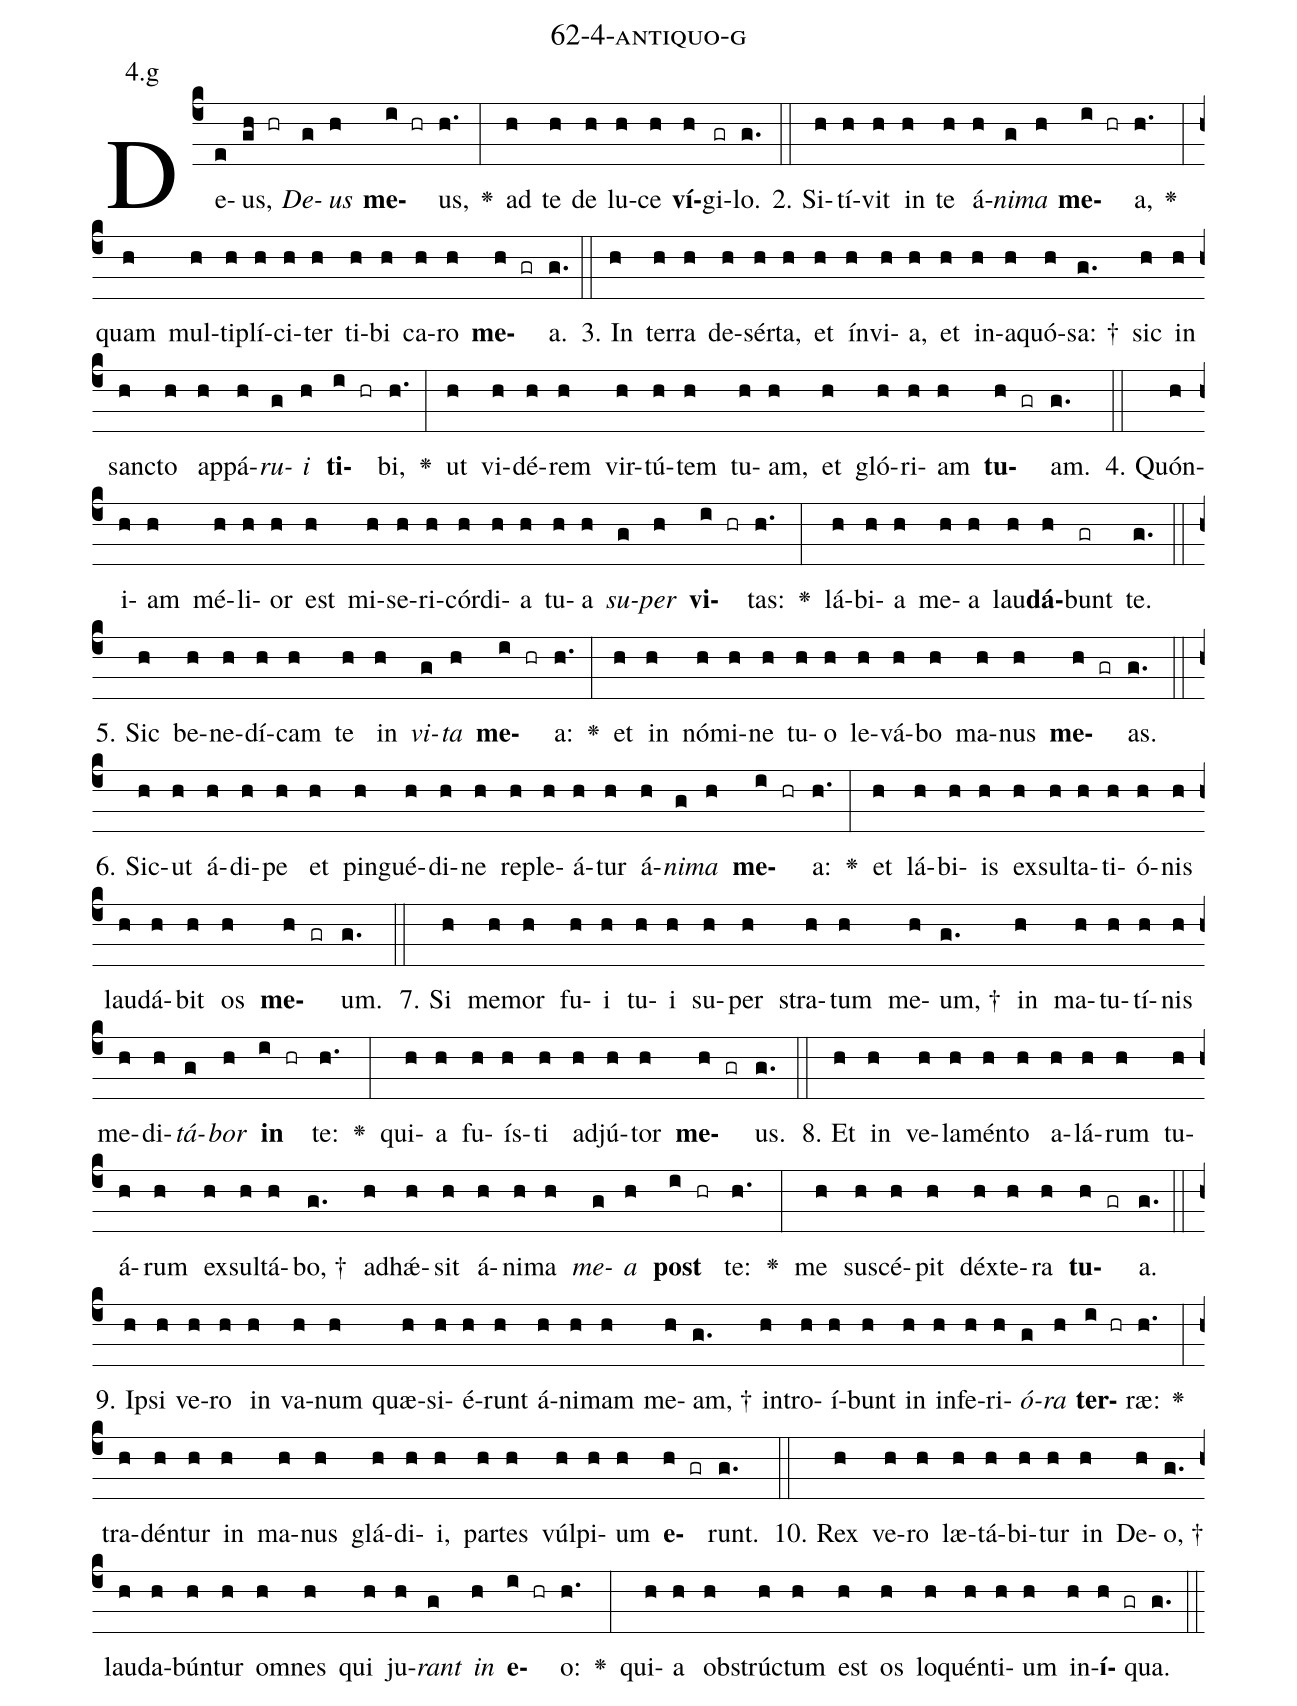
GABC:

name: 62-4-antiquo-g;
annotation: 4.g;
%%
(c4)De(e)us,(gh hr) <i>De</i>(g)<i>us</i>(h) <b>me</b>(i hr)us,(h.) <v>\greheightstar</v>(:) ad(h) te(h) de(h) lu(h)ce(h) <b>ví</b>(h)gi(gr)lo.(g.) (::)
2. Si(h)tí(h)vit(h) in(h) te(h) á(h)<i>ni</i>(g)<i>ma</i>(h) <b>me</b>(i hr)a,(h.) <v>\greheightstar</v>(:) quam(h) mul(h)ti(h)plí(h)ci(h)ter(h) ti(h)bi(h) ca(h)ro(h) <b>me</b>(h gr)a.(g.) (::)
3. In(h) ter(h)ra(h) de(h)sér(h)ta,(h) et(h) ín(h)vi(h)a,(h) et(h) in(h)a(h)quó(h)sa: †(g.) sic(h) in(h) sanc(h)to(h) ap(h)pá(h)<i>ru</i>(g)<i>i</i>(h) <b>ti</b>(i hr)bi,(h.) <v>\greheightstar</v>(:) ut(h) vi(h)dé(h)rem(h) vir(h)tú(h)tem(h) tu(h)am,(h) et(h) gló(h)ri(h)am(h) <b>tu</b>(h gr)am.(g.) (::)
4. Quón(h)i(h)am(h) mé(h)li(h)or(h) est(h) mi(h)se(h)ri(h)cór(h)di(h)a(h) tu(h)a(h) <i>su</i>(g)<i>per</i>(h) <b>vi</b>(i hr)tas:(h.) <v>\greheightstar</v>(:) lá(h)bi(h)a(h) me(h)a(h) lau(h)<b>dá</b>(h)bunt(gr) te.(g.) (::)
5. Sic(h) be(h)ne(h)dí(h)cam(h) te(h) in(h) <i>vi</i>(g)<i>ta</i>(h) <b>me</b>(i hr)a:(h.) <v>\greheightstar</v>(:) et(h) in(h) nó(h)mi(h)ne(h) tu(h)o(h) le(h)vá(h)bo(h) ma(h)nus(h) <b>me</b>(h gr)as.(g.) (::)
6. Sic(h)ut(h) á(h)di(h)pe(h) et(h) pin(h)gué(h)di(h)ne(h) re(h)ple(h)á(h)tur(h) á(h)<i>ni</i>(g)<i>ma</i>(h) <b>me</b>(i hr)a:(h.) <v>\greheightstar</v>(:) et(h) lá(h)bi(h)is(h) ex(h)sul(h)ta(h)ti(h)ó(h)nis(h) lau(h)dá(h)bit(h) os(h) <b>me</b>(h gr)um.(g.) (::)
7. Si(h) me(h)mor(h) fu(h)i(h) tu(h)i(h) su(h)per(h) stra(h)tum(h) me(h)um, †(g.) in(h) ma(h)tu(h)tí(h)nis(h) me(h)di(h)<i>tá</i>(g)<i>bor</i>(h) <b>in</b>(i hr) te:(h.) <v>\greheightstar</v>(:) qui(h)a(h) fu(h)ís(h)ti(h) ad(h)jú(h)tor(h) <b>me</b>(h gr)us.(g.) (::)
8. Et(h) in(h) ve(h)la(h)mén(h)to(h) a(h)lá(h)rum(h) tu(h)á(h)rum(h) ex(h)sul(h)tá(h)bo, †(g.) ad(h)hǽ(h)sit(h) á(h)ni(h)ma(h) <i>me</i>(g)<i>a</i>(h) <b>post</b>(i hr) te:(h.) <v>\greheightstar</v>(:) me(h) su(h)scé(h)pit(h) déx(h)te(h)ra(h) <b>tu</b>(h gr)a.(g.) (::)
9. Ip(h)si(h) ve(h)ro(h) in(h) va(h)num(h) quæ(h)si(h)é(h)runt(h) á(h)ni(h)mam(h) me(h)am, †(g.) in(h)tro(h)í(h)bunt(h) in(h) in(h)fe(h)ri(h)<i>ó</i>(g)<i>ra</i>(h) <b>ter</b>(i hr)ræ:(h.) <v>\greheightstar</v>(:) tra(h)dén(h)tur(h) in(h) ma(h)nus(h) glá(h)di(h)i,(h) par(h)tes(h) vúl(h)pi(h)um(h) <b>e</b>(h gr)runt.(g.) (::)
10. Rex(h) ve(h)ro(h) læ(h)tá(h)bi(h)tur(h) in(h) De(h)o, †(g.) lau(h)da(h)bún(h)tur(h) om(h)nes(h) qui(h) ju(h)<i>rant</i>(g) <i>in</i>(h) <b>e</b>(i hr)o:(h.) <v>\greheightstar</v>(:) qui(h)a(h) ob(h)strúc(h)tum(h) est(h) os(h) lo(h)quén(h)ti(h)um(h) in(h)<b>í</b>(h gr)qua.(g.) (::)
